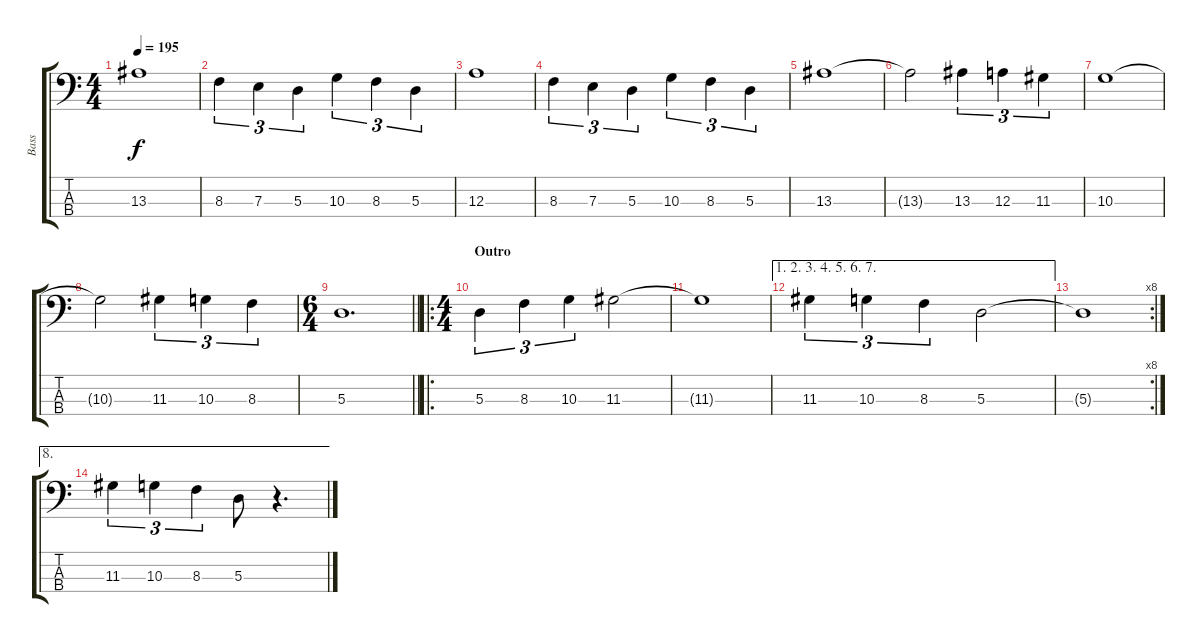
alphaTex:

\track ("Bass" "Bass") {instrument electricbassfinger}
\staff {score tabs}
\tuning (G2 D2 A1 E1) {hide}
\ts (4 4)
\tempo 195
\clef f4
\ks c
13.3.1{dy f} |
8.3.4{tu (3 2)} 7.3.4{tu (3 2)} 5.3.4{tu (3 2)} 10.3.4{tu (3 2)} 8.3.4{tu (3 2)} 5.3.4{tu (3 2)} |
12.3.1 |
8.3.4{tu (3 2)} 7.3.4{tu (3 2)} 5.3.4{tu (3 2)} 10.3.4{tu (3 2)} 8.3.4{tu (3 2)} 5.3.4{tu (3 2)} |
13.3.1 |
13.3{t}.2 13.3.4{tu (3 2)} 12.3.4{tu (3 2)} 11.3.4{tu (3 2)} |
10.3.1 |
10.3{t}.2 11.3.4{tu (3 2)} 10.3.4{tu (3 2)} 8.3.4{tu (3 2)} |
\ts (6 4)
\barLineRight lightlight
5.3.1{d} |
\ro
\ts (4 4)
\section ("" "Outro")
5.3.4{tu (3 2)} 8.3.4{tu (3 2)} 10.3.4{tu (3 2)} 11.3.2 |
11.3{t}.1 |
\ae (1 2 3 4 5 6 7)
11.3.4{tu (3 2)} 10.3.4{tu (3 2)} 8.3.4{tu (3 2)} 5.3.2 |
\rc 8
5.3{t}.1 |
\ae 8
11.3.4{tu (3 2)} 10.3.4{tu (3 2)} 8.3.4{tu (3 2)} 5.3.8 r.4{d}
